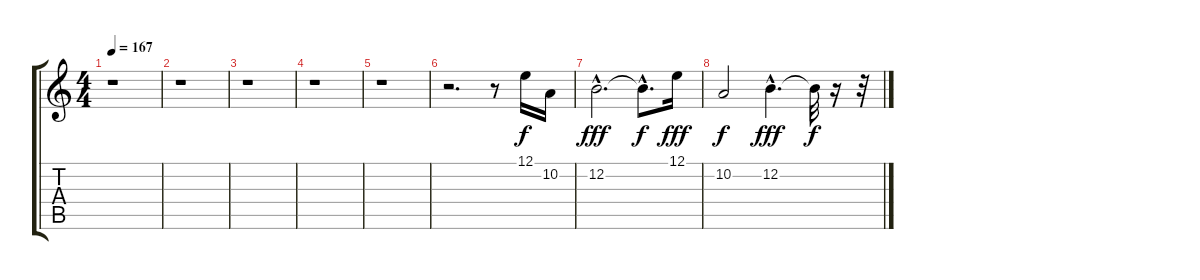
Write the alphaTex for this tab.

\track "" {instrument panflute}
\staff {score tabs}
\tuning (E4 B3 G3 D3 A2 E2) {hide}
\ts (4 4)
\tempo 167
\clef g2
\ks c
r.1{dy f} |
r.1 |
r.1 |
r.1 |
r.1 |
r.2{d} r.8 12.1.16 10.2.16 |
12.2{hac}.2{d dy fff} 12.2{hac t}.8{d dy f} 12.1.16{dy fff volume 16} |
10.2.2{dy f volume 16} 12.2{hac}.4{d dy fff volume 14} 12.2{t}.32{dy f} r.16 r.32
